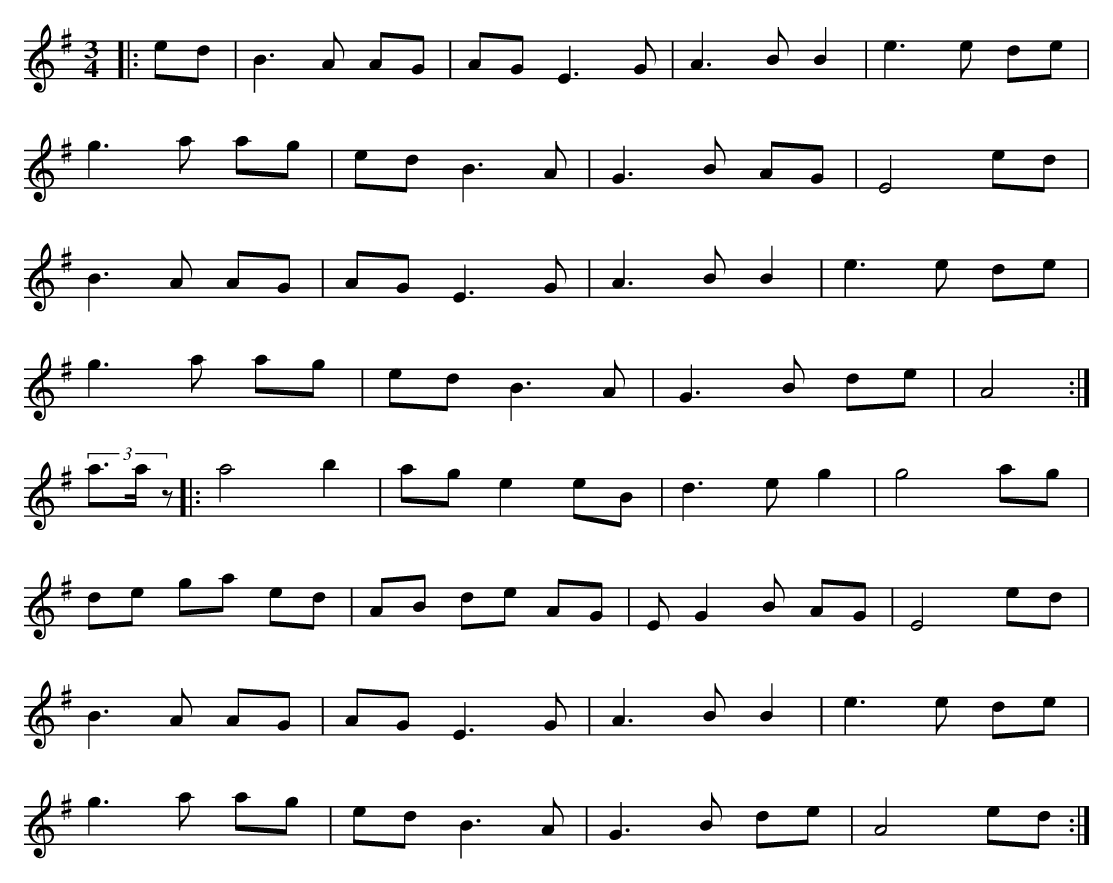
X:1
M:3/4
K:Emin
|:ed|B3A AG|AG E3G|A3B B2|e3e de|
g3a ag|ed B3A|G3B AG|E4 ed|
B3A AG|AG E3G|A3B B2|e3e de|
g3a ag|ed B3A|G3B de|A4 :|
(3a>az|:a4 b2|ag e2 eB|d3e g2|g4 ag|
de ga ed|AB de AG|EG2B AG|E4 ed|
B3A AG|AG E3G|A3B B2|e3e de|
g3a ag|ed B3A|G3B de|A4ed:|
